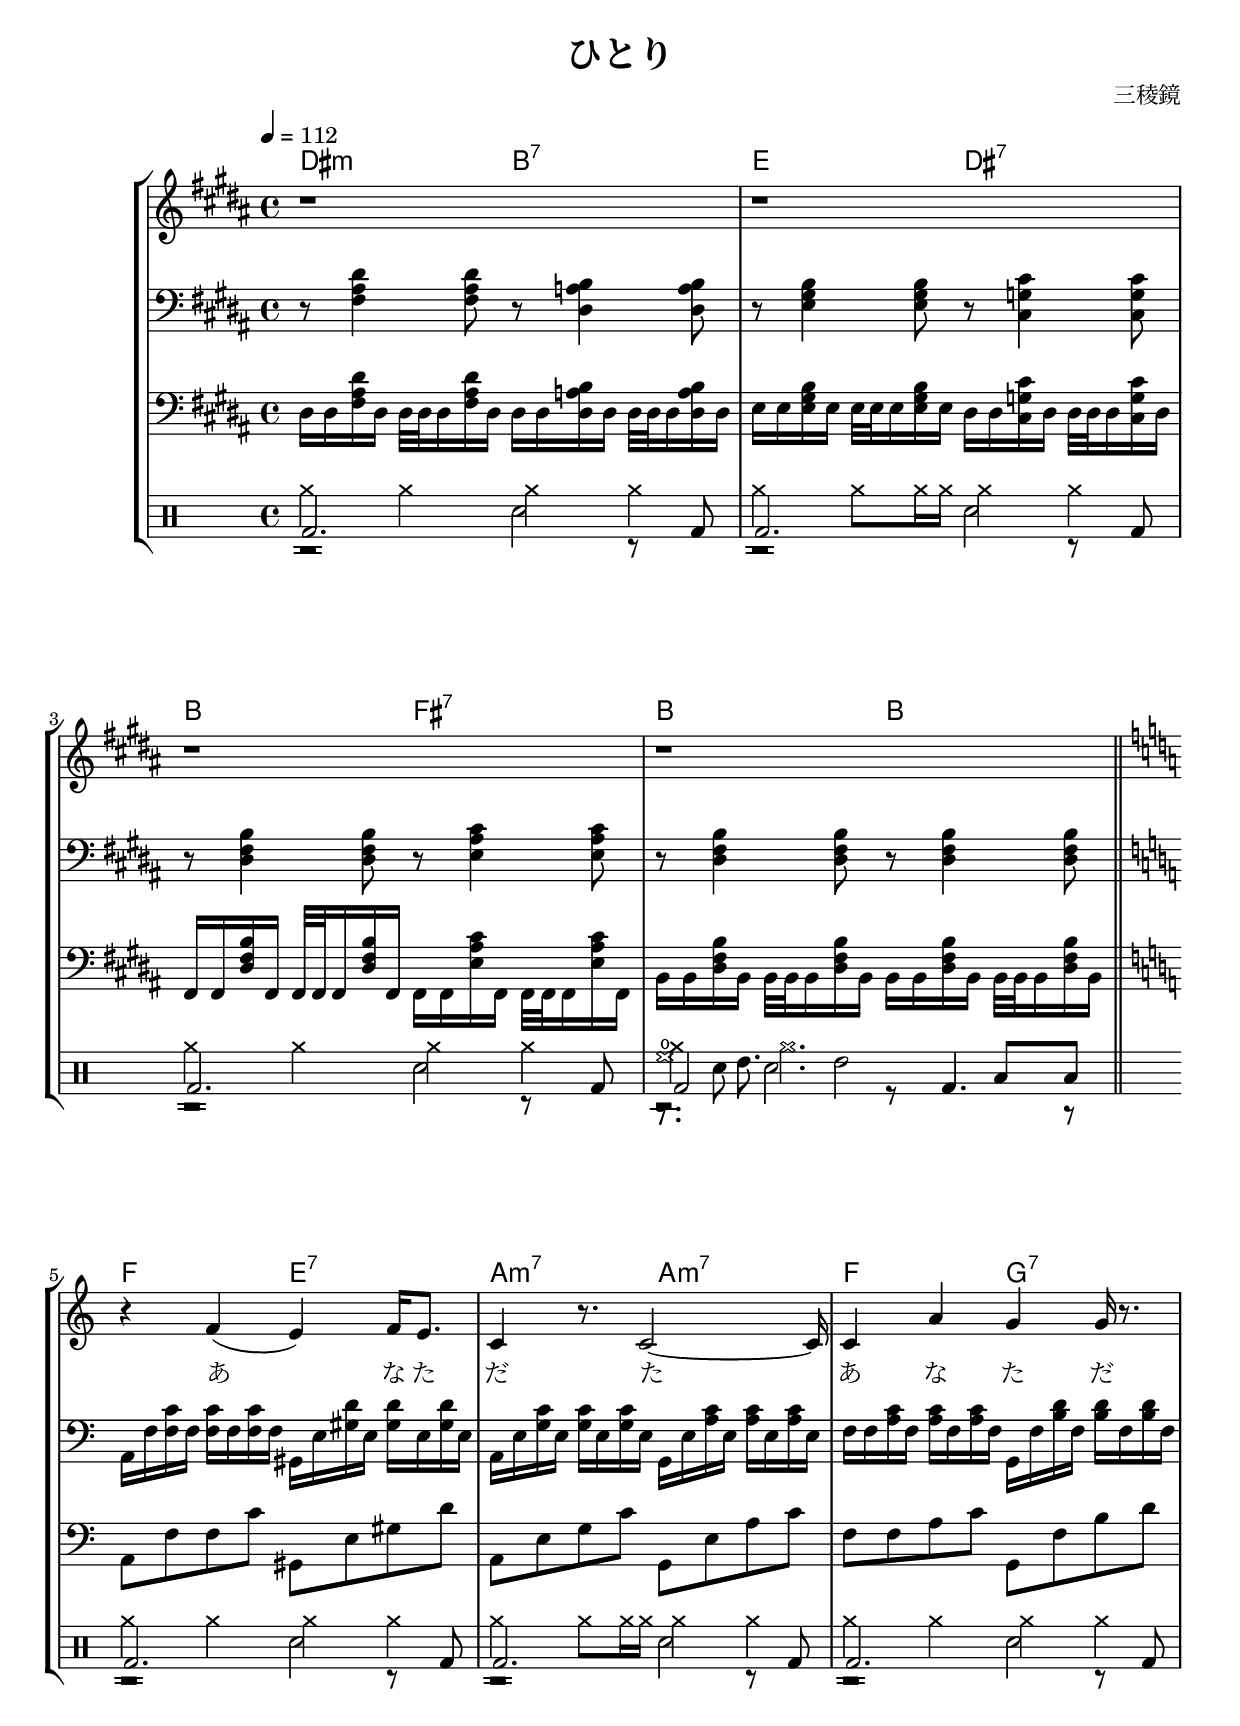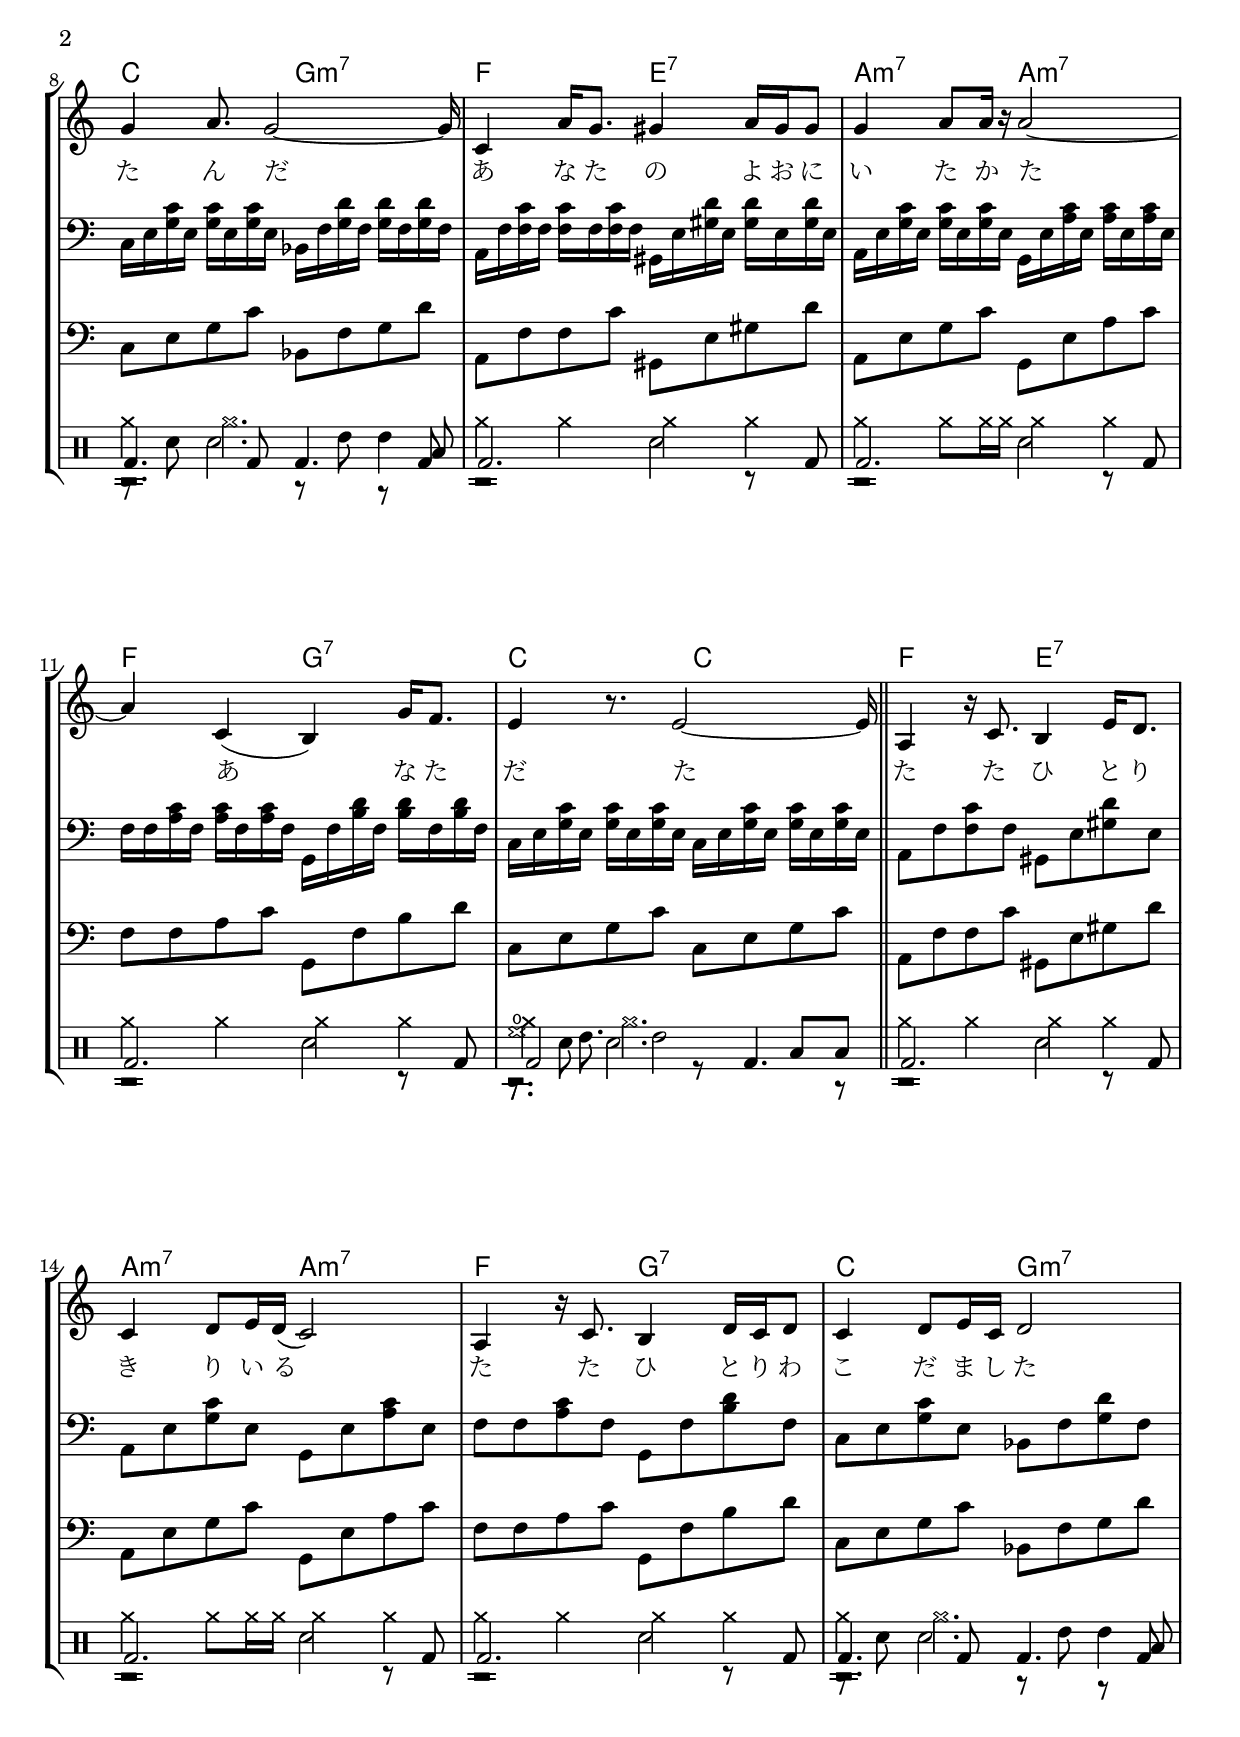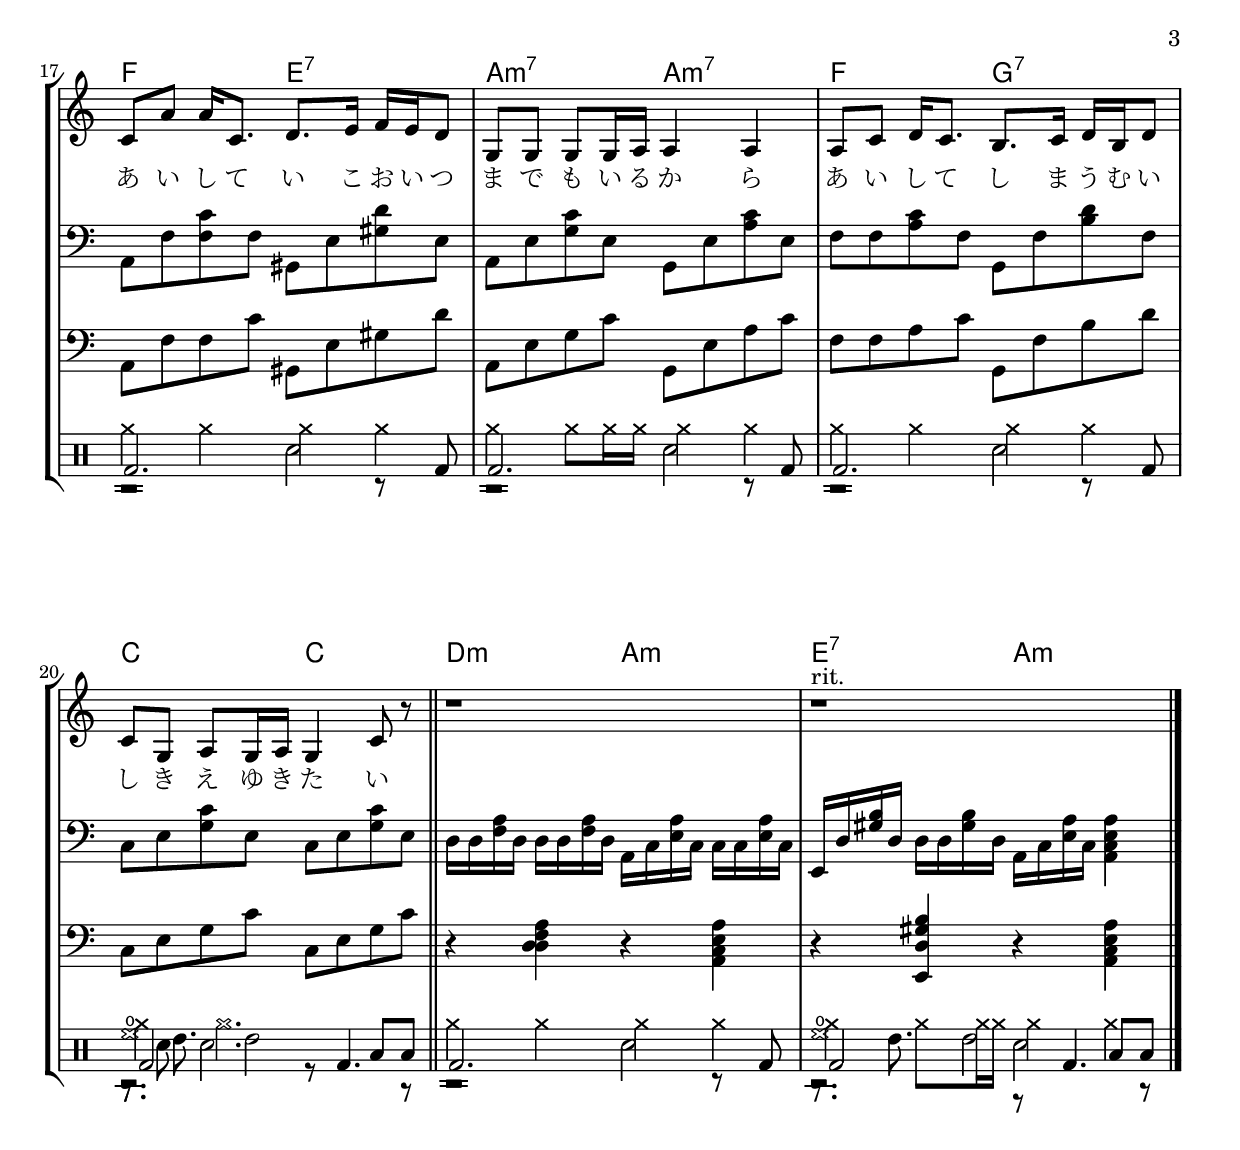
\version "2.12.1"

\header {
	title = \markup {ひとり}
	composer = \markup \center-column {三稜鏡}
}

harmony = \chordmode {
	dis2:m b:7 e dis:7 b fis:7 b b 

	f e:7 a:min7 a:min7 f g:7 c g:min7 f e:7 a:min7 a:min7 f g:7 c c 

	f e:7 a:min7 a:min7 f g:7 c g:min7 f e:7 a:min7 a:min7 f g:7 c c 

	d:m a:m e:7 a:m 
}

melody = {
	\key b \major
	\tempo 4 = 112
	r1 | r1 | r1 | r1   
	\set Staff.midiInstrument = #"fss0.35"
		\key c \major
r4 f'4  (e'4)  f'16  e'8. 
	c'4  r8.  c'2~c'16 
	c'4  a'4  g'4  g'16  r8. 
	g'4  a'8.  g'2~g'16 
	c'4  a'16  g'8.  gis'4  a'16  gis'16  gis'8 
	g'4  a'8  a'16  r16  a'2~ 
	a'4  c'4  (b4)  g'16  f'8. 
	e'4  r8.  e'2~e'16
	\set Staff.midiInstrument = #"fss0.35"
	 a4  r16  c'8.  b4  e'16  d'8. 
	c'4  d'8  e'16  d'16  (c'2) 
	a4  r16  c'8.  b4  d'16  c'16  d'8 
	c'4  d'8  e'16  c'16  d'2 
	c'8  a'8  a'16  c'8.  d'8.  e'16  f'16  e'16  d'8 
	g8  g8  g8  g16  a16  a4  a4 
	a8  c'8  d'16  c'8.  b8.  c'16  d'16  b16  d'8 
	c'8  g8  a8  g16  a16  g4  c'8  	r8 	r1 | r1^"rit." \bar "|."
}

words = \lyricmode {
	
	あ  な  た  だ  た  あ  な  た  だ  た  ん  だ  あ  な  た  の  よ  お  に  い  た  か  た  あ  な  た  だ  た  
	た  た  ひ  と  り  き  り  い  る  た  た  ひ  と  り  わ  こ  だ  ま  し  た  あ  い  し  て  い  こ  お  い  つ  ま  で  も  い  る  か  ら  あ  い  し  て  し  ま  う  む  い  し  き  え  ゆ  き  た  い  
	
}

tempochange = {
	\tempo 4 = 112
	r1 | r1 | r1 | r1 \bar "||"
	\tempo 4 = 112
	r1 | r1 | r1 | r1 | r1 | r1 | r1 | r1 \bar "||"
	\tempo 4 = 112
	r1 | r1 | r1 | r1 | r1 | r1 | r1 | r1 \bar "||"
	\tempo 4 = 112
	r1 | \tempo 4 = 84 r2 \tempo 4 = 74 r2 \bar "|."
}

mainacc = {
	\clef bass
	\set Staff.midiInstrument = #"Electric Bass (pick)"
	\key b \major
	\tempo 4 = 112
	r8 <fis ais dis'>4 <fis ais dis'>8
	r8 <dis a b>4 <dis a b>8
	r8 <e gis b>4 <e gis b>8
	r8 <cis g cis'>4 <cis g cis'>8
	r8 <dis fis b>4 <dis fis b>8
	r8 <e ais cis'>4 <e ais cis'>8
	r8 <dis fis b>4 <dis fis b>8
	r8 <dis fis b>4 <dis fis b>8
	\bar "||"

	\set Staff.midiInstrument = #"Harmonica"
	\key c \major
	a,16 f <f c'> f <f c'> f <f c'> f
	gis,16 e <gis d'> e <gis d'> e <gis d'> e
	a,16 e <g c'> e <g c'> e <g c'> e
	g,16 e <a c'> e <a c'> e <a c'> e
	f16 f <a c'> f <a c'> f <a c'> f
	g,16 f <b d'> f <b d'> f <b d'> f
	c16 e <g c'> e <g c'> e <g c'> e
	bes,16 f <g d'> f <g d'> f <g d'> f
	a,16 f <f c'> f <f c'> f <f c'> f
	gis,16 e <gis d'> e <gis d'> e <gis d'> e
	a,16 e <g c'> e <g c'> e <g c'> e
	g,16 e <a c'> e <a c'> e <a c'> e
	f16 f <a c'> f <a c'> f <a c'> f
	g,16 f <b d'> f <b d'> f <b d'> f
	c16 e <g c'> e <g c'> e <g c'> e
	c16 e <g c'> e <g c'> e <g c'> e
	\bar "||"

	\set Staff.midiInstrument = #"Harmonica"
	a,8 f <f c'> f
	gis,8 e <gis d'> e
	a,8 e <g c'> e
	g,8 e <a c'> e
	f8 f <a c'> f
	g,8 f <b d'> f
	c8 e <g c'> e
	bes,8 f <g d'> f
	a,8 f <f c'> f
	gis,8 e <gis d'> e
	a,8 e <g c'> e
	g,8 e <a c'> e
	f8 f <a c'> f
	g,8 f <b d'> f
	c8 e <g c'> e
	c8 e <g c'> e
	\bar "||"

	\set Staff.midiInstrument = #"Synth Bass 1"
	d16 d <f a> d d d <f a> d
	a,16 c <e a> c c c <e a> c
	e,16 d <gis b> d d d <gis b> d
	a,16 c <e a> c <a, c e a>4
	\bar "|."
}

subacc = {
	\clef bass
	\set Staff.midiInstrument = #"Harmonica"
	\key b \major
	\tempo 4 = 112
	dis16 dis16 <fis ais dis'>16 dis16   dis32 dis32 dis16 <fis ais dis'>16 dis16
	dis16 dis16 <dis a b>16 dis16   dis32 dis32 dis16 <dis a b>16 dis16
	e16 e16 <e gis b>16 e16   e32 e32 e16 <e gis b>16 e16
	dis16 dis16 <cis g cis'>16 dis16   dis32 dis32 dis16 <cis g cis'>16 dis16
	fis,16 fis,16 <dis fis b>16 fis,16   fis,32 fis,32 fis,16 <dis fis b>16 fis,16
	fis,16 fis,16 <e ais cis'>16 fis,16   fis,32 fis,32 fis,16 <e ais cis'>16 fis,16
	b,16 b,16 <dis fis b>16 b,16   b,32 b,32 b,16 <dis fis b>16 b,16
	b,16 b,16 <dis fis b>16 b,16   b,32 b,32 b,16 <dis fis b>16 b,16
	\bar "||"

	\set Staff.midiInstrument = #"Rock Organ"
	\key c \major
	a,8 f8 f8 c'8
	gis,8 e8 gis8 d'8
	a,8 e8 g8 c'8
	g,8 e8 a8 c'8
	f8 f8 a8 c'8
	g,8 f8 b8 d'8
	c8 e8 g8 c'8
	bes,8 f8 g8 d'8
	a,8 f8 f8 c'8
	gis,8 e8 gis8 d'8
	a,8 e8 g8 c'8
	g,8 e8 a8 c'8
	f8 f8 a8 c'8
	g,8 f8 b8 d'8
	c8 e8 g8 c'8
	c8 e8 g8 c'8
	\bar "||"

	\set Staff.midiInstrument = #"Rock Organ"
	a,8 f8 f8 c'8
	gis,8 e8 gis8 d'8
	a,8 e8 g8 c'8
	g,8 e8 a8 c'8
	f8 f8 a8 c'8
	g,8 f8 b8 d'8
	c8 e8 g8 c'8
	bes,8 f8 g8 d'8
	a,8 f8 f8 c'8
	gis,8 e8 gis8 d'8
	a,8 e8 g8 c'8
	g,8 e8 a8 c'8
	f8 f8 a8 c'8
	g,8 f8 b8 d'8
	c8 e8 g8 c'8
	c8 e8 g8 c'8
	\bar "||"

	\set Staff.midiInstrument = #"Harmonica"
	r4 <d d f a>4
	r4 <a, c e a>4
	r4 <e, d gis b>4
	r4 <a, c e a>4
	\bar "|."
}

percA = {
	\drummode {
	cymr4 cymr4 cymr4 cymr4  |cymr4 cymr8 cymr16 cymr16 cymr4 cymr4  |cymr4 cymr4 cymr4 cymr4  |cymr4 cymr2.  \bar "||"
	cymr4 cymr4 cymr4 cymr4  |cymr4 cymr8 cymr16 cymr16 cymr4 cymr4  |cymr4 cymr4 cymr4 cymr4  |cymr4 cymr2.  |cymr4 cymr4 cymr4 cymr4  |cymr4 cymr8 cymr16 cymr16 cymr4 cymr4  |cymr4 cymr4 cymr4 cymr4  |cymr4 cymr2.  \bar "||"
	cymr4 cymr4 cymr4 cymr4  |cymr4 cymr8 cymr16 cymr16 cymr4 cymr4  |cymr4 cymr4 cymr4 cymr4  |cymr4 cymr2.  |cymr4 cymr4 cymr4 cymr4  |cymr4 cymr8 cymr16 cymr16 cymr4 cymr4  |cymr4 cymr4 cymr4 cymr4  |cymr4 cymr2.  \bar "||"
	cymr4 cymr4 cymr4 cymr4  |cymr4 cymr8 cymr16 cymr16 cymr4 cymr4  \bar "|."
	}
}

percB = {
	\drummode {
	r2 sn2  |r2 sn2  |r2 sn2  |r8 sn8 sn2.  \bar "||"
	r2 sn2  |r2 sn2  |r2 sn2  |r8 sn8 sn2.  |r2 sn2  |r2 sn2  |r2 sn2  |r8 sn8 sn2.  \bar "||"
	r2 sn2  |r2 sn2  |r2 sn2  |r8 sn8 sn2.  |r2 sn2  |r2 sn2  |r2 sn2  |r8 sn8 sn2.  \bar "||"
	r2 sn2  |r2 sn2  \bar "|."
	}
}

percC = {
	\drummode {
	bd2. r8 bd8  |bd2. r8 bd8  |bd2. r8 bd8  |bd2 r8 bd4.  \bar "||"
	bd2. r8 bd8  |bd2. r8 bd8  |bd2. r8 bd8  |bd4. bd8 bd4. bd8  |bd2. r8 bd8  |bd2. r8 bd8  |bd2. r8 bd8  |bd2 r8 bd4.  \bar "||"
	bd2. r8 bd8  |bd2. r8 bd8  |bd2. r8 bd8  |bd4. bd8 bd4. bd8  |bd2. r8 bd8  |bd2. r8 bd8  |bd2. r8 bd8  |bd2 r8 bd4.  \bar "||"
	bd2. r8 bd8  |bd2 r8 bd4.  \bar "|."
	}
}

percD = {
	\drummode {
	r1 |r1 |r1 |r8. tommh8. tommh2 r8  \bar "||"
	r1 |r1 |r1 |r2 r8 tommh8 tommh4  |r1 |r1 |r1 |r8. tommh8. tommh2 r8  \bar "||"
	r1 |r1 |r1 |r2 r8 tommh8 tommh4  |r1 |r1 |r1 |r8. tommh8. tommh2 r8  \bar "||"
	r1 |r8. tommh8. tommh2 r8  \bar "|."
	}
}

percE = {
	\drummode {
	r1 |r1 |r1 |r2. toml8 toml8  \bar "||"
	r1 |r1 |r1 |r2. r8 toml8  |r1 |r1 |r1 |r2. toml8 toml8  \bar "||"
	r1 |r1 |r1 |r2. r8 toml8  |r1 |r1 |r1 |r2. toml8 toml8  \bar "||"
	r1 |r2. toml8 toml8  \bar "|."
	}
}

percF = {
	\drummode {
	r1 |r1 |r1 |hho1  \bar "||"
	r1 |r1 |r1 |r1 |r1 |r1 |r1 |hho1  \bar "||"
	r1 |r1 |r1 |r1 |r1 |r1 |r1 |hho1  \bar "||"
	r1 |hho1  \bar "|."
	}
}

\score {
	<<
		\new StaffGroup <<
			\new ChordNames {\harmony}
			\new Voice = "melody" {\melody}
			\new Lyrics \lyricsto "melody" \words
			\new Staff = "mainacc" {\mainacc}
			\new Staff = "subacc" {\subacc}
			\new DrumStaff <<
				\new DrumVoice {\percA}
				\new DrumVoice {\percB}
				\new DrumVoice {\percC}
				\new DrumVoice {\percD}
				\new DrumVoice {\percE}
				\new DrumVoice {\percF}
			>>
		>>
	>>
	\layout { }
}
